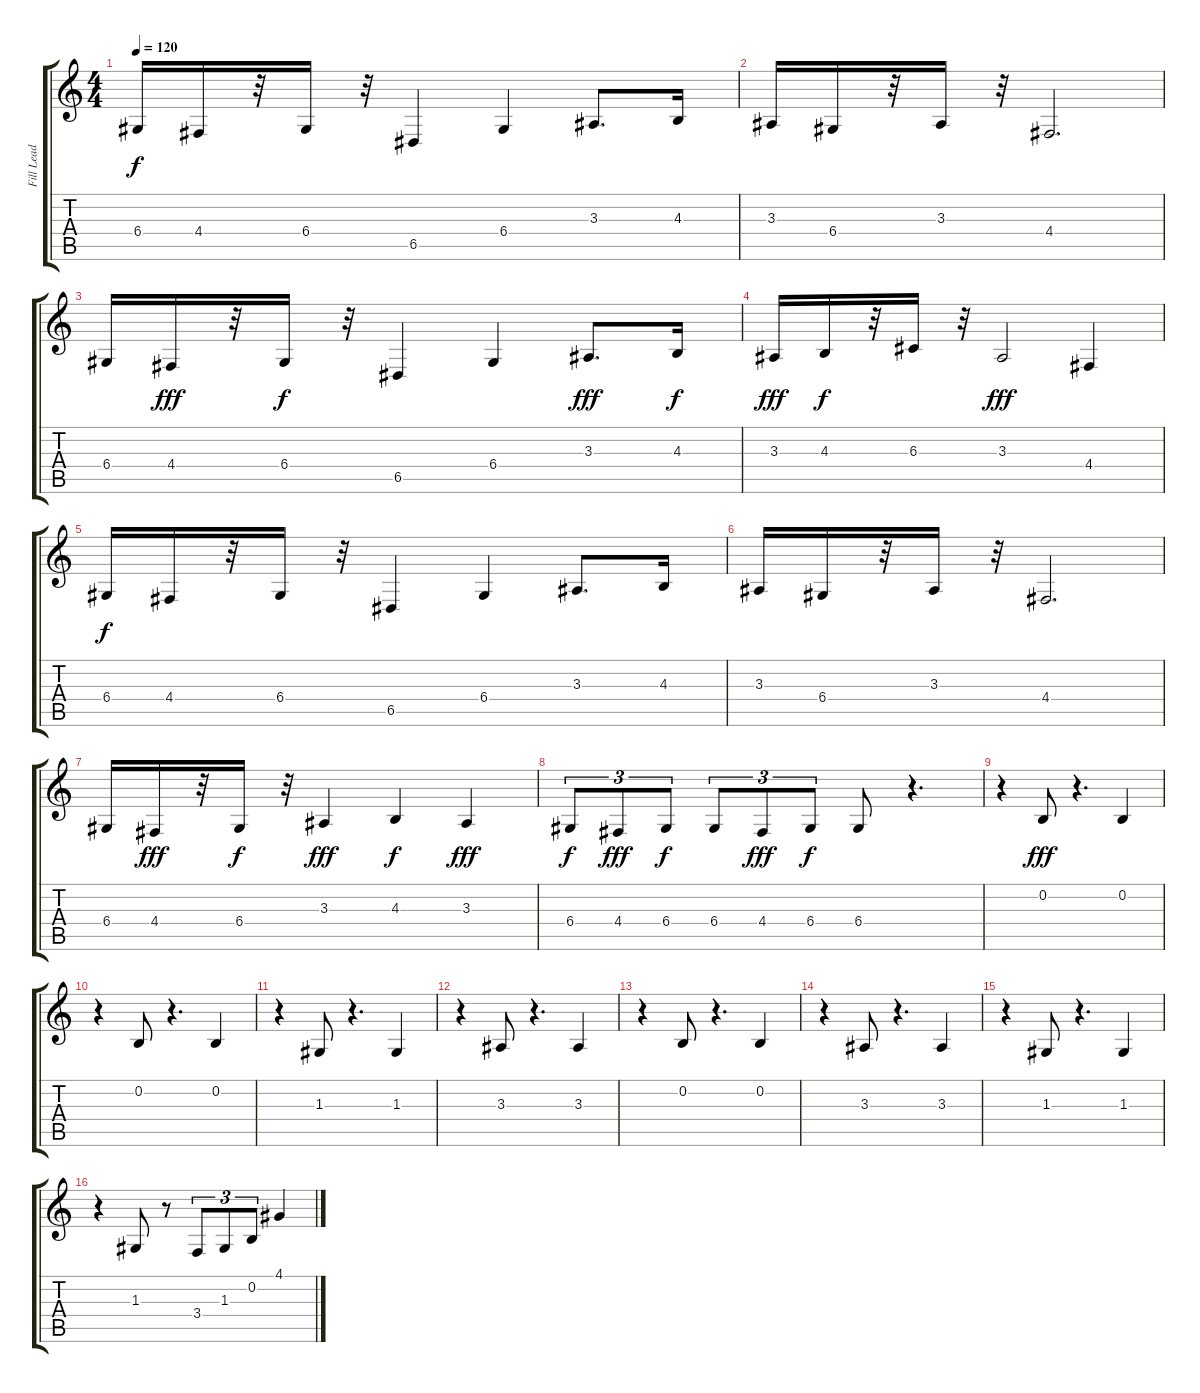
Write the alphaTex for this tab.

\track ("Fill Lead" "Fill Lead") {instrument trumpet}
\staff {score tabs}
\tuning (E4 B3 G3 D3 A2 E2) {hide}
\ts (4 4)
\tempo 120
\clef g2
\ks c
6.4.16{dy f instrument trumpet} 4.4.16 r.32 6.4.16 r.32 6.5.4 6.4.4 3.3.8{d} 4.3.16 |
3.3.16 6.4.16 r.32 3.3.16 r.32 4.4.2{d} |
6.4.16 4.4.16{dy fff} r.32 6.4.16{dy f} r.32 6.5.4 6.4.4 3.3.8{d dy fff} 4.3.16{dy f} |
3.3.16{dy fff} 4.3.16{dy f} r.32 6.3.16 r.32 3.3.2{dy fff} 4.4.4 |
6.4.16{dy f} 4.4.16 r.32 6.4.16 r.32 6.5.4 6.4.4 3.3.8{d} 4.3.16 |
3.3.16 6.4.16 r.32 3.3.16 r.32 4.4.2{d} |
6.4.16 4.4.16{dy fff} r.32 6.4.16{dy f} r.32 3.3.4{dy fff} 4.3.4{dy f} 3.3.4{dy fff} |
6.4.8{tu (3 2) dy f} 4.4.8{tu (3 2) dy fff} 6.4.8{tu (3 2) dy f} 6.4.8{tu (3 2)} 4.4.8{tu (3 2) dy fff} 6.4.8{tu (3 2) dy f} 6.4.8 r.4{d} |
r.4 0.2.8{dy fff} r.4{d} 0.2.4 |
r.4 0.2.8 r.4{d} 0.2.4 |
r.4 1.3.8 r.4{d} 1.3.4 |
r.4 3.3.8 r.4{d} 3.3.4 |
r.4 0.2.8 r.4{d} 0.2.4 |
r.4 3.3.8 r.4{d} 3.3.4 |
r.4 1.3.8 r.4{d} 1.3.4 |
r.4 1.3.8 r.8 3.4.8{tu (3 2)} 1.3.8{tu (3 2)} 0.2.8{tu (3 2)} 4.1.4
